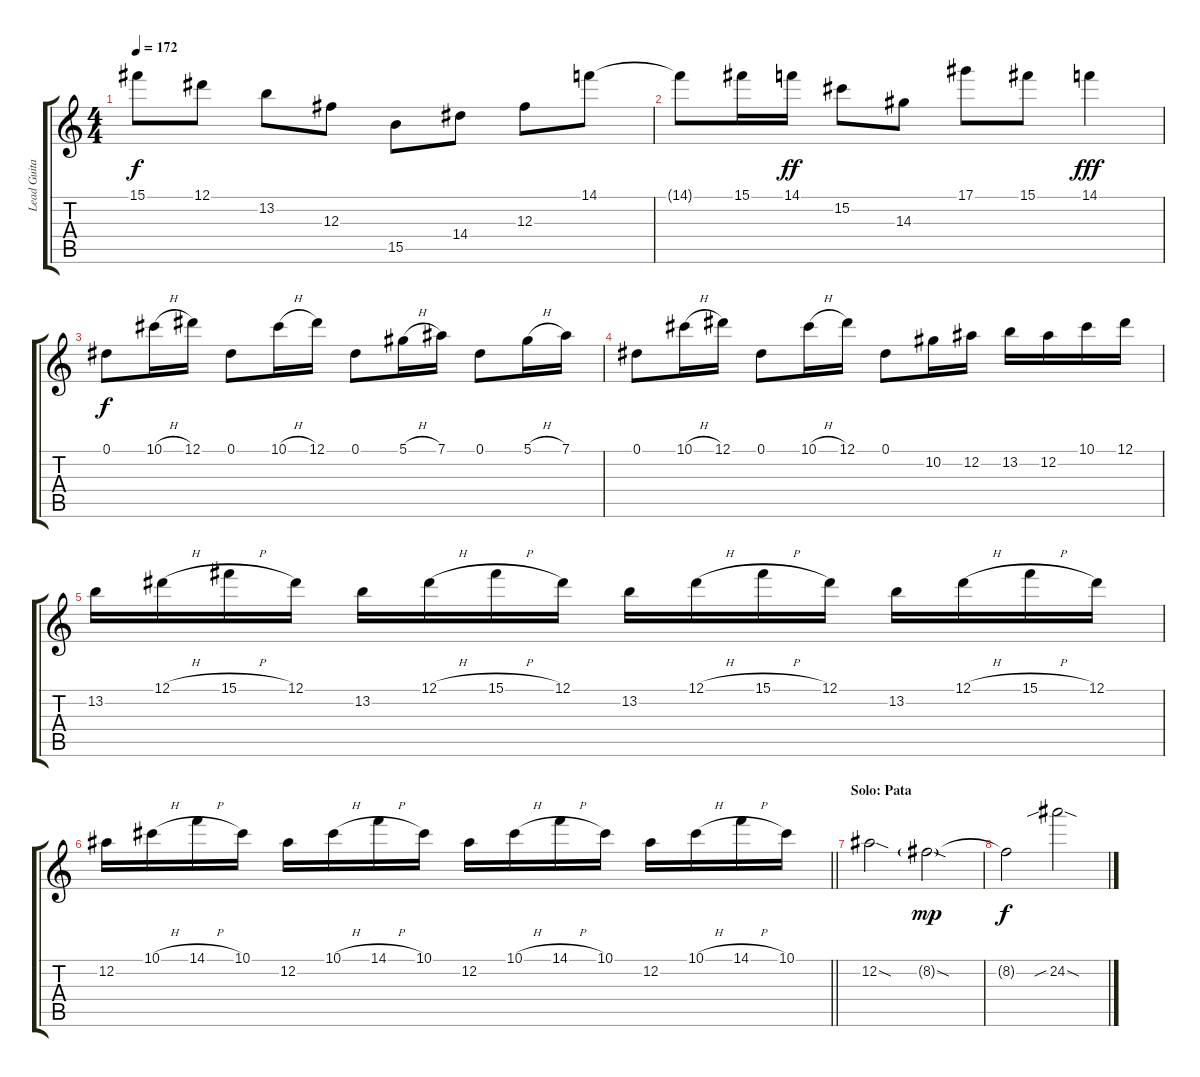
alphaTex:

\track ("Lead Guitar 1: Hide" "Lead Guita") {instrument overdrivenguitar}
\staff {score tabs}
\tuning (Eb4 Bb3 Gb3 Db3 Ab2 Eb2) {hide}
\ts (4 4)
\tempo 172
\clef g2
\ks c
15.1{t}.8{dy f} 12.1.8 13.2.8 12.3.8 15.5.8 14.4.8 12.3.8 14.1.8 |
14.1{t}.8 15.1.16 14.1.16{dy ff} 15.2.8 14.3.8 17.1.8 15.1.8 14.1.4{dy fff} |
0.1.8{dy f} 10.1{h}.16 12.1.16 0.1.8 10.1{h}.16 12.1.16 0.1.8 5.1{h}.16 7.1.16 0.1.8 5.1{h}.16 7.1.16 |
0.1.8 10.1{h}.16 12.1.16 0.1.8 10.1{h}.16 12.1.16 0.1.8 10.2.16 12.2.16 13.2.16 12.2.16 10.1.16 12.1.16 |
13.2.16 12.1{h}.16 15.1{h}.16 12.1.16 13.2.16 12.1{h}.16 15.1{h}.16 12.1.16 13.2.16 12.1{h}.16 15.1{h}.16 12.1.16 13.2.16 12.1{h}.16 15.1{h}.16 12.1.16 |
\barLineRight lightlight
12.2.16 10.1{h}.16 14.1{h}.16 10.1.16 12.2.16 10.1{h}.16 14.1{h}.16 10.1.16 12.2.16 10.1{h}.16 14.1{h}.16 10.1.16 12.2.16 10.1{h}.16 14.1{h}.16 10.1.16 |
\section ("" "Solo: Pata")
12.2{sod}.2{volume 9 balance 14} 8.2{sod g}.2{dy mp} |
8.2{t}.2{dy f} 24.2{sib sod}.2
